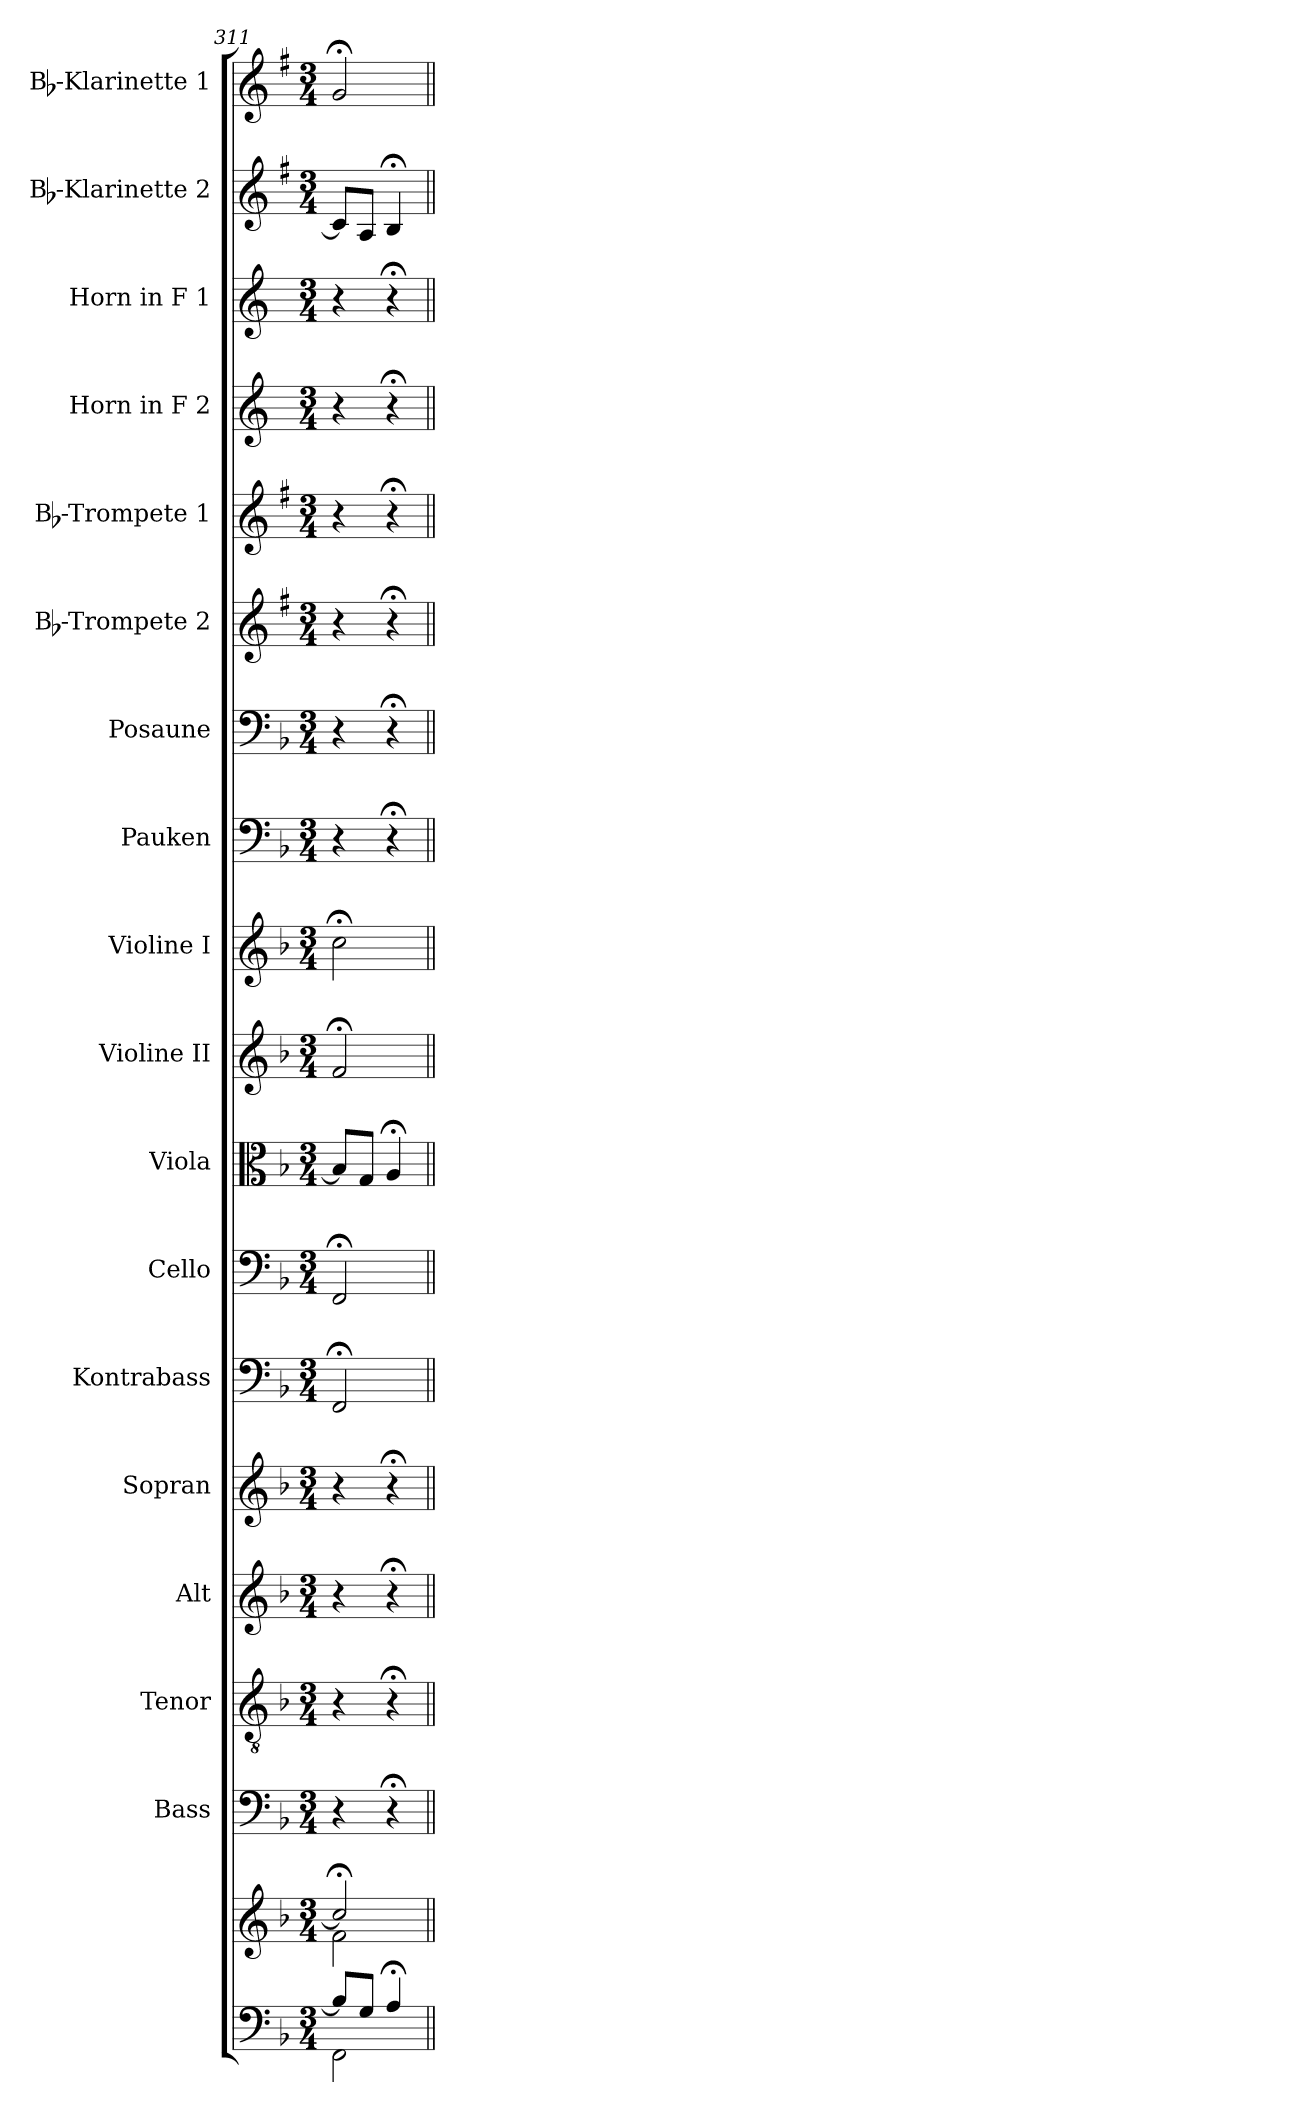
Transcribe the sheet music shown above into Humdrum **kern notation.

**kern	**kern	**kern	**kern	**kern	**kern	**kern	**kern	**kern	**kern	**kern	**kern	**kern	**kern	**kern	**kern	**kern	**kern	**kern
*part18	*part18	*part17	*part16	*part15	*part14	*part13	*part12	*part11	*part10	*part9	*part8	*part7	*part6	*part5	*part4	*part3	*part2	*part1
*staff19	*staff18	*staff17	*staff16	*staff15	*staff14	*staff13	*staff12	*staff11	*staff10	*staff9	*staff8	*staff7	*staff6	*staff5	*staff4	*staff3	*staff2	*staff1
*	*	*I"Bass	*I"Tenor	*I"Alt	*I"Sopran	*I"Kontrabass	*I"Cello	*I"Viola	*I"Violine II	*I"Violine I	*I"Pauken	*I"Posaune	*I"Bb-Trompete 2	*I"Bb-Trompete 1	*I"Horn in F 2	*I"Horn in F 1	*I"Bb-Klarinette 2	*I"Bb-Klarinette 1
*	*	*I'B.	*I'T.	*I'A.	*I'S.	*I'Kb.	*	*I'Vla.	*I'Vl. II	*I'Vl. I	*I'Pk.	*I'Pos.	*I'Bb Trp. 2	*I'Bb Trp. 1	*	*	*I'Bb Kl. 2	*I'Bb Kl. 1
*clefF4	*clefG2	*clefF4	*clefGv2	*clefG2	*clefG2	*clefF4	*clefF4	*clefC3	*clefG2	*clefG2	*clefF4	*clefF4	*clefG2	*clefG2	*clefG2	*clefG2	*clefG2	*clefG2
*	*	*	*	*	*	*ITrd7c12	*	*	*	*	*	*	*ITrd1c2	*ITrd1c2	*ITrd4c7	*ITrd4c7	*ITrd1c2	*ITrd1c2
*k[b-]	*k[b-]	*k[b-]	*k[b-]	*k[b-]	*k[b-]	*k[b-]	*k[b-]	*k[b-]	*k[b-]	*k[b-]	*k[b-]	*k[b-]	*k[b-]	*k[b-]	*k[b-]	*k[b-]	*k[b-]	*k[b-]
*F:	*F:	*F:	*F:	*F:	*F:	*F:	*F:	*F:	*F:	*F:	*F:	*F:	*F:	*F:	*F:	*F:	*F:	*F:
*M3/4	*M3/4	*M3/4	*M3/4	*M3/4	*M3/4	*M3/4	*M3/4	*M3/4	*M3/4	*M3/4	*M3/4	*M3/4	*M3/4	*M3/4	*M3/4	*M3/4	*M3/4	*M3/4
=311	=311	=311	=311	=311	=311	=311	=311	=311	=311	=311	=311	=311	=311	=311	=311	=311	=311	=311
*^	*^	*	*	*	*	*	*	*	*	*	*	*	*	*	*	*	*	*
8B-/L]	2FF\	2cc;</]	2f\	4r	4r	4r	4r	2FFF;</	2FF;</	8B-/L]	2f;</	2cc;<\	4r	4r	4r	4r	4r	4r	8B-/L]	2f;</
8G/J	.	.	.	.	.	.	.	.	.	8G/J	.	.	.	.	.	.	.	.	8G/J	.
4A;</	.	.	.	4r;<	4r;<	4r;<	4r;<	.	.	4A;</	.	.	4r;<	4r;<	4r;<	4r;<	4r;<	4r;<	4A;</	.
*v	*v	*	*	*	*	*	*	*	*	*	*	*	*	*	*	*	*	*	*	*
*	*v	*v	*	*	*	*	*	*	*	*	*	*	*	*	*	*	*	*	*
=||	=||	=||	=||	=||	=||	=||	=||	=||	=||	=||	=||	=||	=||	=||	=||	=||	=||	=||
*-	*-	*-	*-	*-	*-	*-	*-	*-	*-	*-	*-	*-	*-	*-	*-	*-	*-	*-
